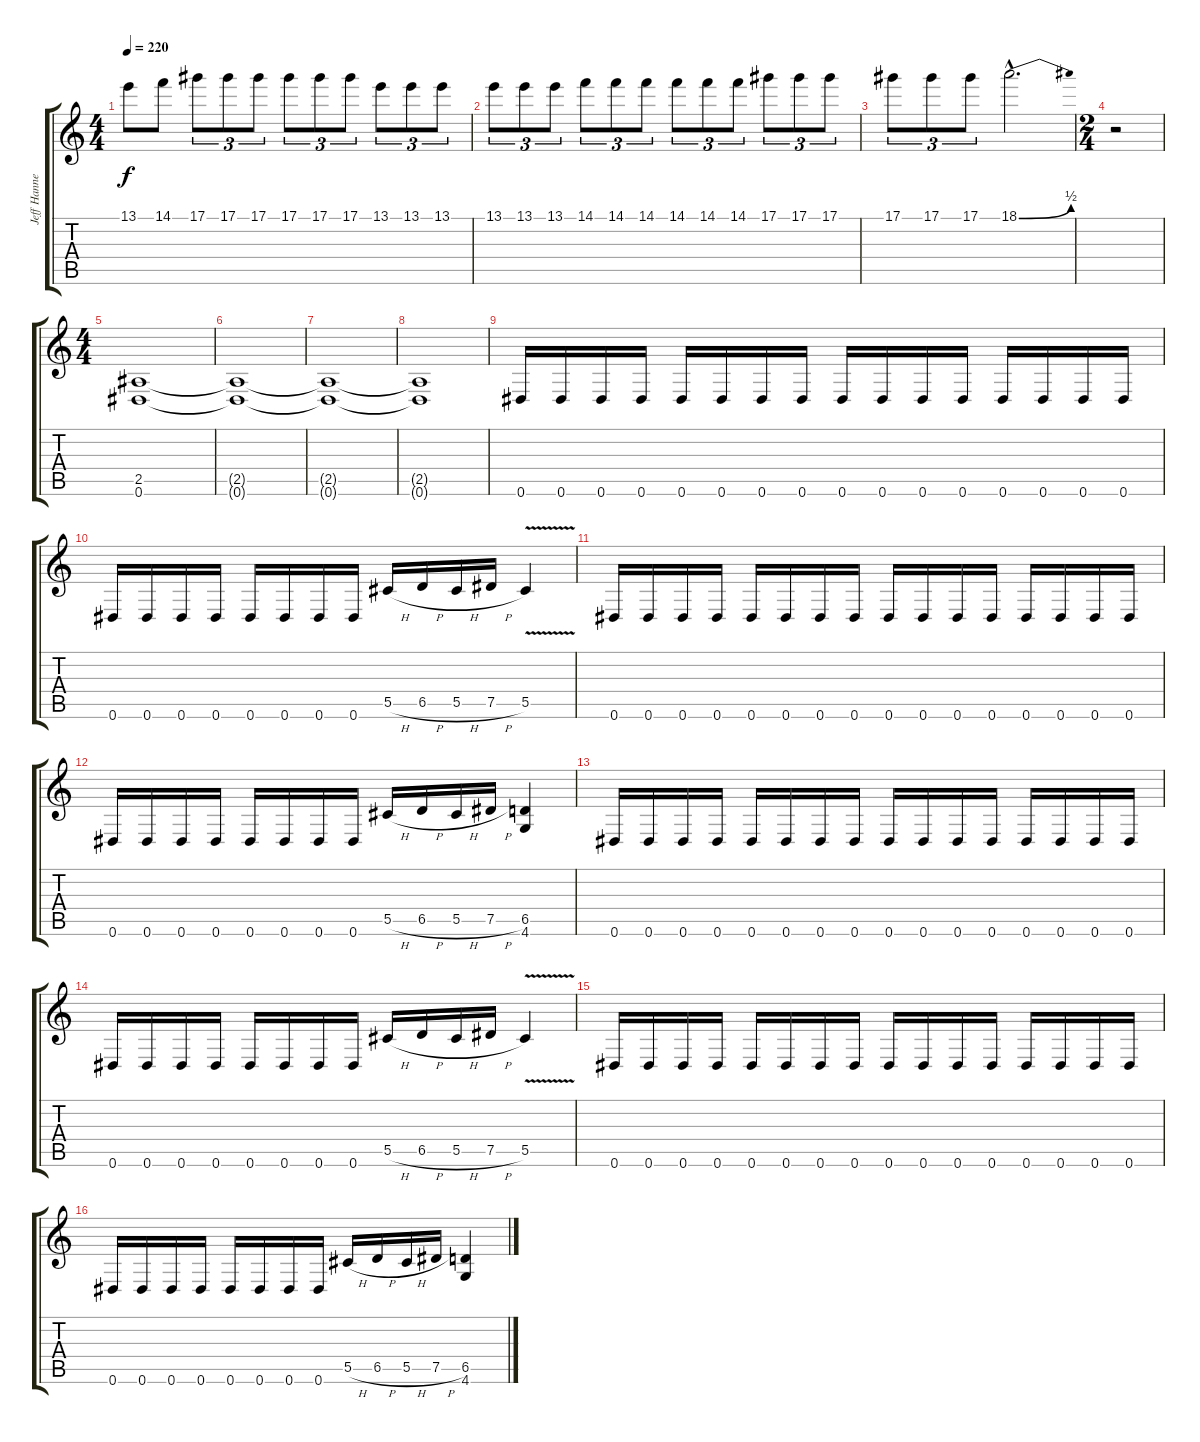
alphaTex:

\track ("Jeff Hannemann" "Jeff Hanne") {instrument distortionguitar}
\staff {score tabs}
\tuning (Eb4 Bb3 Gb3 Db3 Ab2 Eb2) {hide}
\ts (4 4)
\tempo 220
\clef g2
\ks c
13.1.8{dy f} 14.1.8 17.1.8{tu (3 2)} 17.1.8{tu (3 2)} 17.1.8{tu (3 2)} 17.1.8{tu (3 2)} 17.1.8{tu (3 2)} 17.1.8{tu (3 2)} 13.1.8{tu (3 2)} 13.1.8{tu (3 2)} 13.1.8{tu (3 2)} |
13.1.8{tu (3 2)} 13.1.8{tu (3 2)} 13.1.8{tu (3 2)} 14.1.8{tu (3 2)} 14.1.8{tu (3 2)} 14.1.8{tu (3 2)} 14.1.8{tu (3 2)} 14.1.8{tu (3 2)} 14.1.8{tu (3 2)} 17.1.8{tu (3 2)} 17.1.8{tu (3 2)} 17.1.8{tu (3 2)} |
17.1.8{tu (3 2)} 17.1.8{tu (3 2)} 17.1.8{tu (3 2)} 18.1{be (bend 0 0 60 2) hac}.2{d} |
\ts (2 4)
r.2 |
\ts (4 4)
(2.5 0.6).1 |
(2.5{t} 0.6{t}).1 |
(2.5{t} 0.6{t}).1 |
(2.5{t} 0.6{t}).1 |
0.6.16 0.6.16 0.6.16 0.6.16 0.6.16 0.6.16 0.6.16 0.6.16 0.6.16 0.6.16 0.6.16 0.6.16 0.6.16 0.6.16 0.6.16 0.6.16 |
0.6.16 0.6.16 0.6.16 0.6.16 0.6.16 0.6.16 0.6.16 0.6.16 5.5{h}.16 6.5{h}.16 5.5{h}.16 7.5{h}.16 5.5{v}.4 |
0.6.16 0.6.16 0.6.16 0.6.16 0.6.16 0.6.16 0.6.16 0.6.16 0.6.16 0.6.16 0.6.16 0.6.16 0.6.16 0.6.16 0.6.16 0.6.16 |
0.6.16 0.6.16 0.6.16 0.6.16 0.6.16 0.6.16 0.6.16 0.6.16 5.5{h}.16 6.5{h}.16 5.5{h}.16 7.5{h}.16 (6.5 4.6).4 |
0.6.16 0.6.16 0.6.16 0.6.16 0.6.16 0.6.16 0.6.16 0.6.16 0.6.16 0.6.16 0.6.16 0.6.16 0.6.16 0.6.16 0.6.16 0.6.16 |
0.6.16 0.6.16 0.6.16 0.6.16 0.6.16 0.6.16 0.6.16 0.6.16 5.5{h}.16 6.5{h}.16 5.5{h}.16 7.5{h}.16 5.5{v}.4 |
0.6.16 0.6.16 0.6.16 0.6.16 0.6.16 0.6.16 0.6.16 0.6.16 0.6.16 0.6.16 0.6.16 0.6.16 0.6.16 0.6.16 0.6.16 0.6.16 |
0.6.16 0.6.16 0.6.16 0.6.16 0.6.16 0.6.16 0.6.16 0.6.16 5.5{h}.16 6.5{h}.16 5.5{h}.16 7.5{h}.16 (6.5 4.6).4
